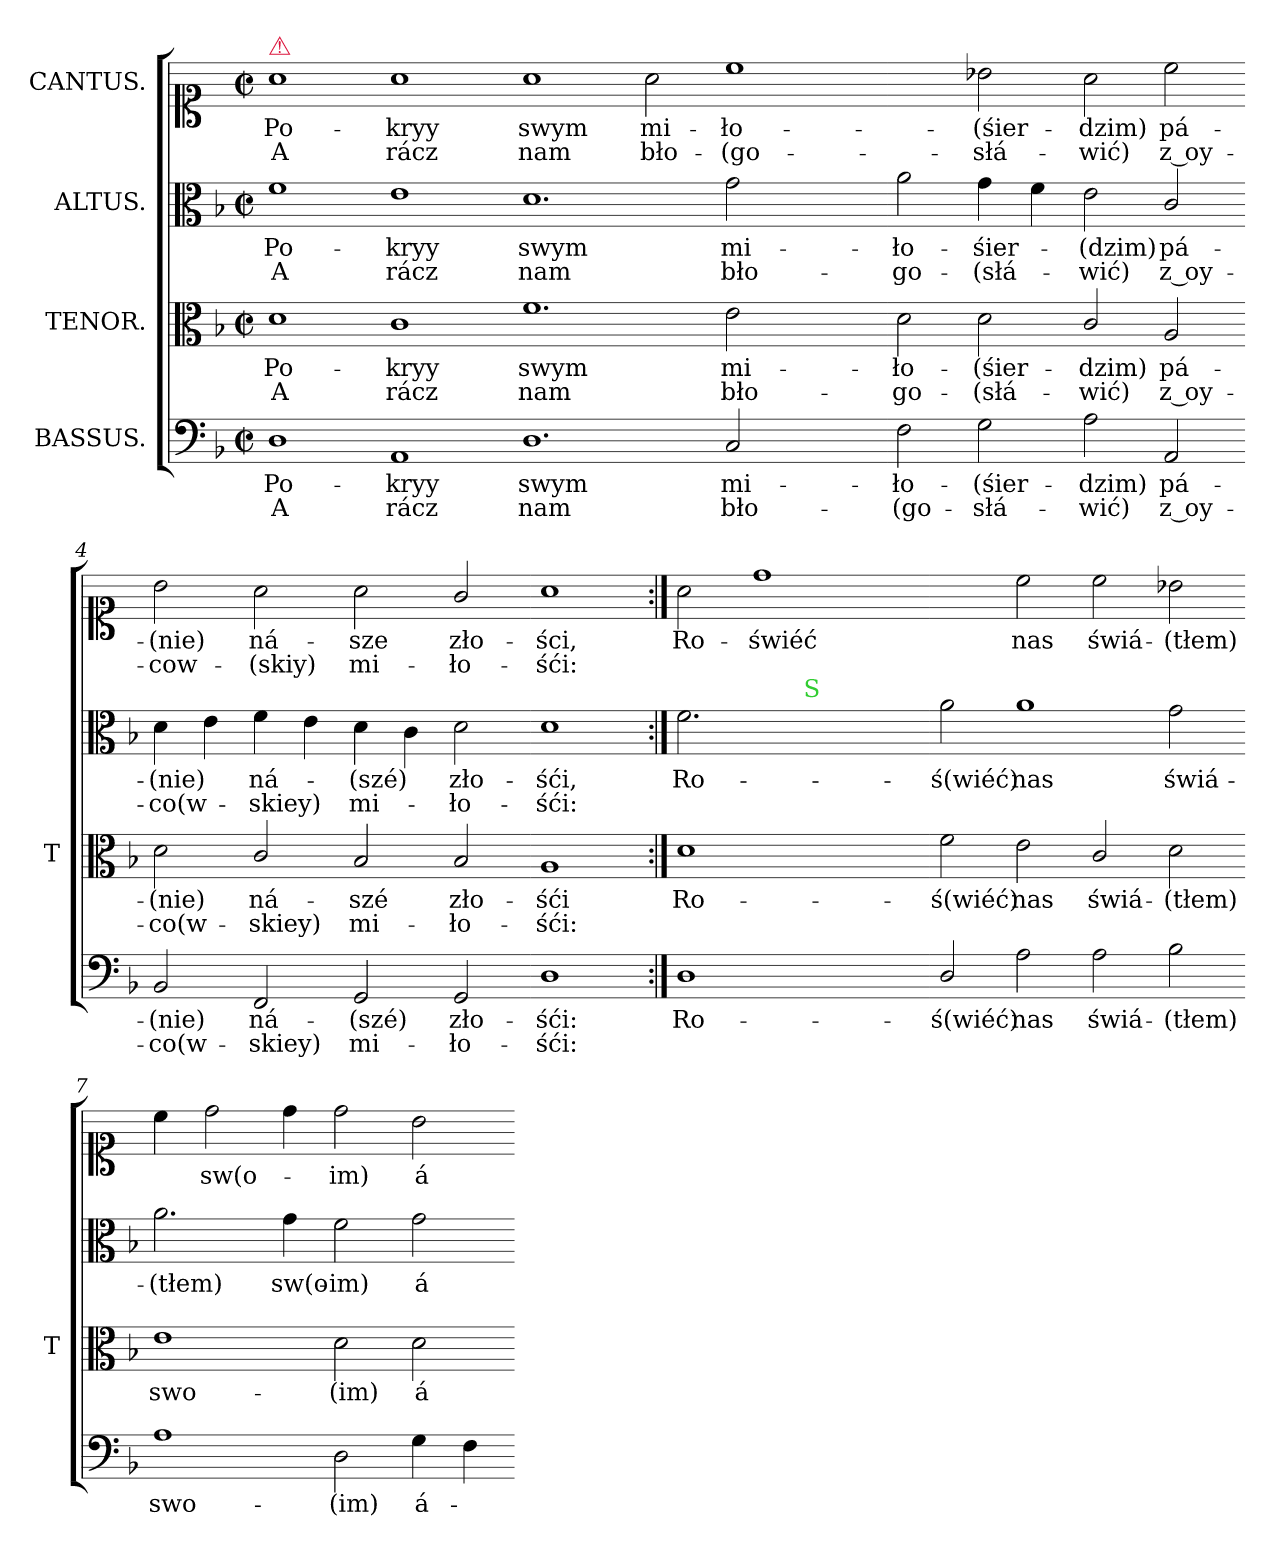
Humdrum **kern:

**kern	**text	**text	**kern	**text	**text	**kern	**text	**text	**kern	**text	**text
*part4	*part4	*part4	*part3	*part3	*part3	*part2	*part2	*part2	*part1	*part1	*part1
*staff4	*staff4	*staff4	*staff3	*staff3	*staff3	*staff2	*staff2	*staff2	*staff1	*staff1	*staff1
*I"BASSUS.	*	*	*I"TENOR.	*	*	*I"ALTUS.	*	*	*I"CANTUS.	*	*
*	*	*	*I'T	*	*	*	*	*	*	*	*
*clefF4	*	*	*clefC3	*	*	*clefC3	*	*	*clefC1	*	*
*k[b-]	*	*	*k[b-]	*	*	*k[b-]	*	*	*	*	*
*M2/1	*	*	*M2/1	*	*	*M2/1	*	*	*M2/1	*	*
*met(c|)	*	*	*met(c|)	*	*	*met(c|)	*	*	*met(c|)	*	*
=1	=1	=1	=1	=1	=1	=1	=1	=1	=1	=1	=1
!	!	!	!	!	!	!	!	!	!LO:TX:a:color=crimson:t=⚠	!	!
1D\	Po-	A	1d\	Po-	A	1f\	Po-	A	1a\	Po-	A
1AA/	-kryy	rácz	1c\	-kryy	rácz	1e\	-kryy	rácz	1a\	kryy	rácz
=2-	=2-	=2-	=2-	=2-	=2-	=2-	=2-	=2-	=2-	=2-	=2-
1.D\	swym	nam	1.f\	swym	nam	1.d\	swym	nam	1a\	swym	nam
.	.	.	.	.	.	.	.	.	2a\	mi-	bło-
2C/	mi-	bło-	2e\	mi-	bło-	2g\	mi-	bło-	1cc\	-ło-	-(go-
2ryy	.	.	2ryy	.	.	2ryy	.	.	.	.	.
=3-	=3-	=3-	=3-	=3-	=3-	=3-	=3-	=3-	=3-	=3-	=3-
2F\	-ło-	-(go-	2d\	-ło-	-go-	2a\	-ło-	-go-	2ryy	.	.
2G\	-(śier-	-słá-	2d\	-(śier-	-(słá-	4g\	-śier-	-(słá-	2b-\	-(śier-	-słá-
.	.	.	.	.	.	4f\	.	.	.	.	.
2A\	-dzim)	-wić)	2c/	-dzim)	-wić)	2e\	-(dzim)	-wić)	2a\	-dzim)	-wić)
2AA/	pá-	z oy-	2A/	pá-	z oy-	2c/	pá-	z oy-	2cc\	pá-	z oy-
=4-	=4-	=4-	=4-	=4-	=4-	=4-	=4-	=4-	=4-	=4-	=4-
2BB-/	-(nie)	-co(w-	2d\	-(nie)	-co(w-	4d\	-(nie)	-co(w-	2b-\	-(nie)	-cow-
.	.	.	.	.	.	4e\	.	.	.	.	.
2FF/	ná-	-skiey)	2c/	ná-	-skiey)	4f\	ná-	-skiey)	2a\	ná-	-(skiy)
.	.	.	.	.	.	4e\	.	.	.	.	.
2GG/	-(szé)	mi-	2B-/	-szé	mi-	4d\	-(szé)	mi-	2a\	-sze	mi-
.	.	.	.	.	.	4c\	.	.	.	.	.
2GG/	zło-	-ło-	2B-/	zło-	-ło-	2d	zło-	ło-	2g/	zło-	-ło-
=5-	=5-	=5-	=5-	=5-	=5-	=5-	=5-	=5-	=5-	=5-	=5-
1D\	-śći:	-śći:	1A/	-śći	-śći:	1d\	-śći,	-śći:	1a\	ści,	śći:
=:|!	=:|!	=:|!	=:|!	=:|!	=:|!	=:|!	=:|!	=:|!	=:|!	=:|!	=:|!
1D\	Ro-	.	1d\	Ro-	.	2.f\	Ro-	.	2a\	Ro-	.
.	.	.	.	.	.	.	.	.	1dd\	-świéć	.
!	!	!	!	!	!	!LO:TX:a:color=limegreen:t=S	!	!	!	!	!
.	.	.	.	.	.	4gyy	.	.	.	.	.
2ryy	.	.	2ryy	.	.	2ryy	.	.	.	.	.
=6-	=6-	=6-	=6-	=6-	=6-	=6-	=6-	=6-	=6-	=6-	=6-
2D/	-ś(wiéć)	.	2f\	-ś(wiéć)	.	2a\	-ś(wiéć)	.	2ryy	.	.
2A\	nas	.	2e\	nas	.	1a\	nas	.	2cc\	nas	.
2A\	świá-	.	2c/	świá-	.	.	.	.	2cc\	świá-	.
2B-\	-(tłem)	.	2d\	-(tłem)	.	2g\	świá-	.	2b-\	-(tłem)	.
=7-	=7-	=7-	=7-	=7-	=7-	=7-	=7-	=7-	=7-	=7-	=7-
1A\	swo-	.	1e\	swo-	.	2.a\	-(tłem)	.	4cc\	.	.
.	.	.	.	.	.	.	.	.	2dd\	sw(o-	.
.	.	.	.	.	.	4g\	sw(o-	.	4dd\	.	.
2D\	-(im)	.	2d\	-(im)	.	2f\	-im)	.	2dd\	-im)	.
4G\	á-	.	2d\	á-	.	2g\	á-	.	2b-\	á-	.
4F\	.	.	.	.	.	.	.	.	.	.	.
=-	=-	=-	=-	=-	=-	=-	=-	=-	=-	=-	=-
*-	*-	*-	*-	*-	*-	*-	*-	*-	*-	*-	*-
